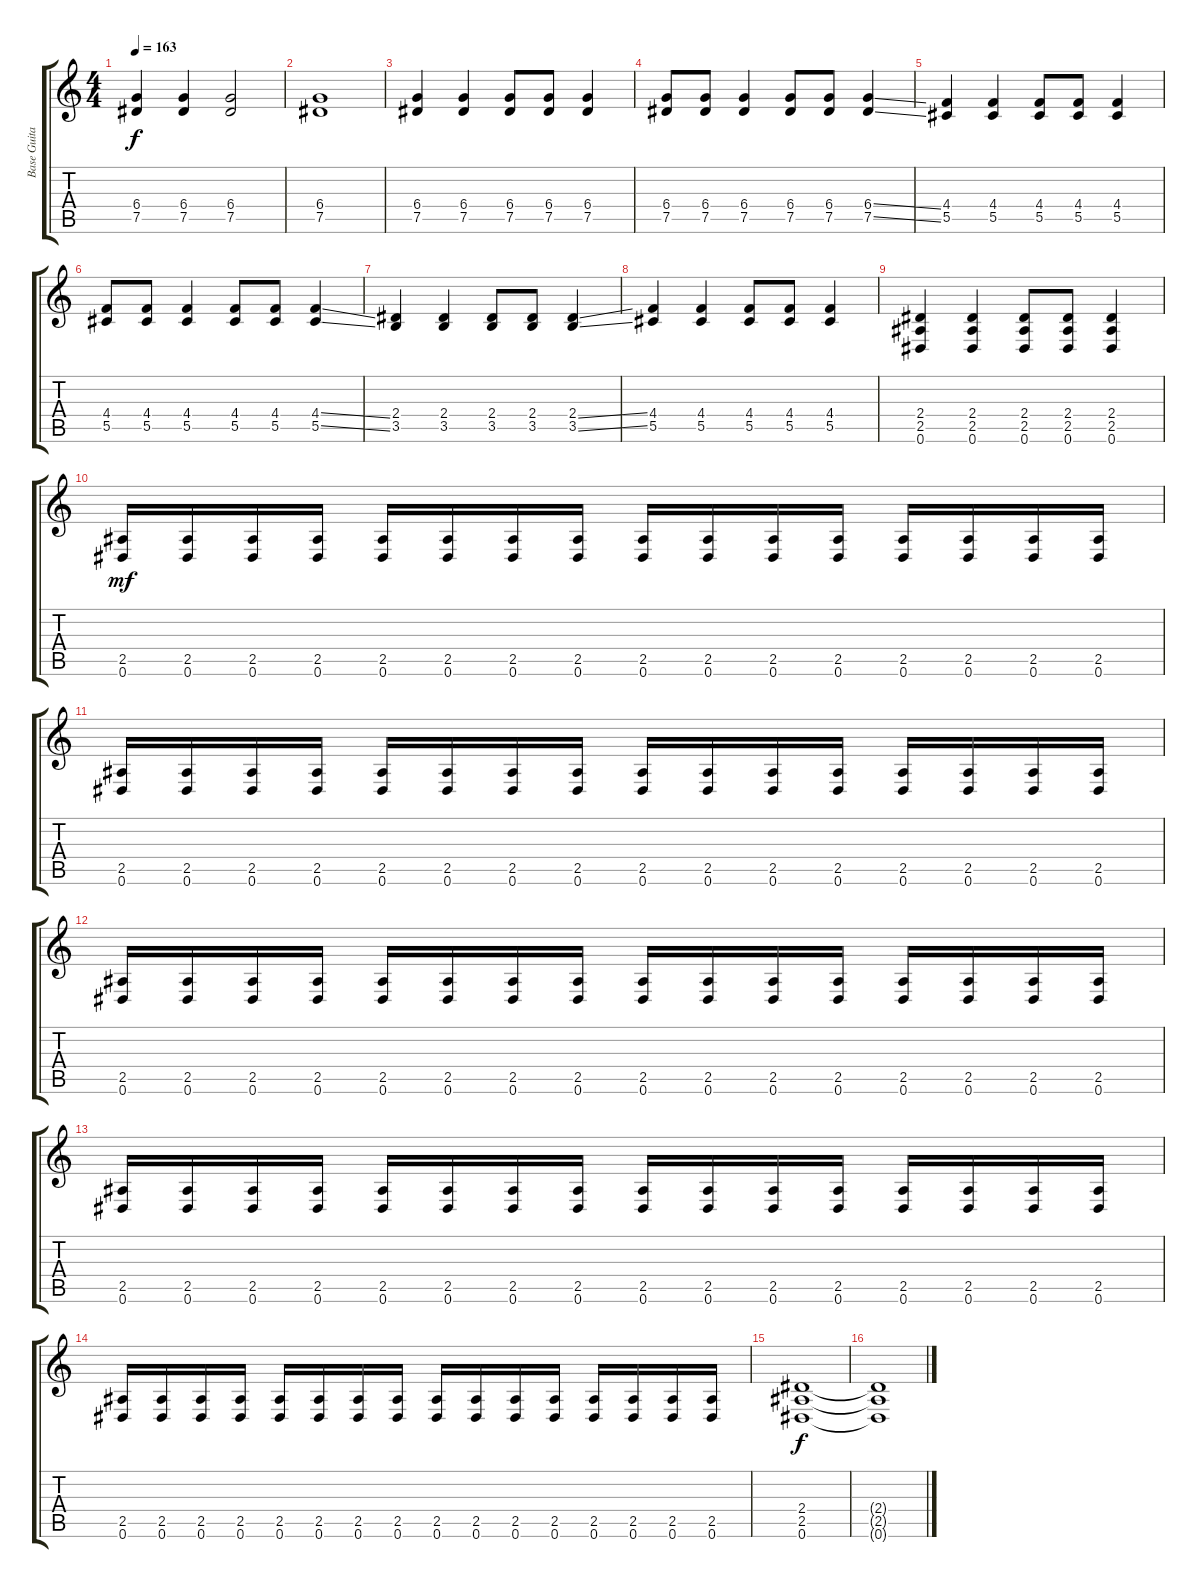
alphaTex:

\track ("Base Guitar" "Base Guita") {instrument distortionguitar}
\staff {score tabs}
\tuning (Eb4 Bb3 Gb3 Db3 Ab2 Eb2) {hide}
\ts (4 4)
\tempo 163
\clef g2
\ks c
(6.4 7.5).4{dy f} (6.4 7.5).4 (6.4 7.5).2 |
(6.4 7.5).1 |
(6.4 7.5).4 (6.4 7.5).4 (6.4 7.5).8 (6.4 7.5).8 (6.4 7.5).4 |
(6.4 7.5).8 (6.4 7.5).8 (6.4 7.5).4 (6.4 7.5).8 (6.4 7.5).8 (6.4{ss} 7.5{ss}).4 |
(4.4 5.5).4 (4.4 5.5).4 (4.4 5.5).8 (4.4 5.5).8 (4.4 5.5).4 |
(4.4 5.5).8 (4.4 5.5).8 (4.4 5.5).4 (4.4 5.5).8 (4.4 5.5).8 (4.4{ss} 5.5{ss}).4 |
(2.4 3.5).4 (2.4 3.5).4 (2.4 3.5).8 (2.4 3.5).8 (2.4{ss} 3.5{ss}).4 |
(4.4 5.5).4 (4.4 5.5).4 (4.4 5.5).8 (4.4 5.5).8 (4.4 5.5).4 |
(2.4 2.5 0.6).4 (2.4 2.5 0.6).4 (2.4 2.5 0.6).8 (2.4 2.5 0.6).8 (2.4 2.5 0.6).4 |
(2.5 0.6).16{dy mf} (2.5 0.6).16 (2.5 0.6).16 (2.5 0.6).16 (2.5 0.6).16 (2.5 0.6).16 (2.5 0.6).16 (2.5 0.6).16 (2.5 0.6).16 (2.5 0.6).16 (2.5 0.6).16 (2.5 0.6).16 (2.5 0.6).16 (2.5 0.6).16 (2.5 0.6).16 (2.5 0.6).16 |
(2.5 0.6).16 (2.5 0.6).16 (2.5 0.6).16 (2.5 0.6).16 (2.5 0.6).16 (2.5 0.6).16 (2.5 0.6).16 (2.5 0.6).16 (2.5 0.6).16 (2.5 0.6).16 (2.5 0.6).16 (2.5 0.6).16 (2.5 0.6).16 (2.5 0.6).16 (2.5 0.6).16 (2.5 0.6).16 |
(2.5 0.6).16 (2.5 0.6).16 (2.5 0.6).16 (2.5 0.6).16 (2.5 0.6).16 (2.5 0.6).16 (2.5 0.6).16 (2.5 0.6).16 (2.5 0.6).16 (2.5 0.6).16 (2.5 0.6).16 (2.5 0.6).16 (2.5 0.6).16 (2.5 0.6).16 (2.5 0.6).16 (2.5 0.6).16 |
(2.5 0.6).16 (2.5 0.6).16 (2.5 0.6).16 (2.5 0.6).16 (2.5 0.6).16 (2.5 0.6).16 (2.5 0.6).16 (2.5 0.6).16 (2.5 0.6).16 (2.5 0.6).16 (2.5 0.6).16 (2.5 0.6).16 (2.5 0.6).16 (2.5 0.6).16 (2.5 0.6).16 (2.5 0.6).16 |
(2.5 0.6).16 (2.5 0.6).16 (2.5 0.6).16 (2.5 0.6).16 (2.5 0.6).16 (2.5 0.6).16 (2.5 0.6).16 (2.5 0.6).16 (2.5 0.6).16 (2.5 0.6).16 (2.5 0.6).16 (2.5 0.6).16 (2.5 0.6).16 (2.5 0.6).16 (2.5 0.6).16 (2.5 0.6).16 |
(2.4 2.5 0.6).1{dy f} |
(2.4{t} 2.5{t} 0.6{t}).1
